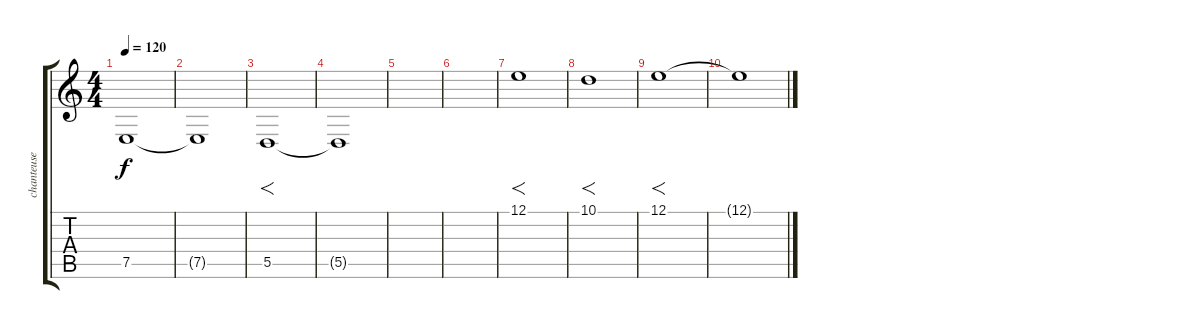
\track ("chanteuse + flûte" "chanteuse ") {instrument shakuhachi}
\staff {score tabs}
\tuning (E4 B3 G3 D3 A2 E2) {hide}
\ts (4 4)
\tempo 120
\clef g2
\ks c
7.5.1{dy f} |
7.5{t}.1 |
5.5.1{f} |
5.5{t}.1 |
|
|
12.1.1{f} |
10.1.1{f} |
12.1.1{f} |
12.1{t}.1
